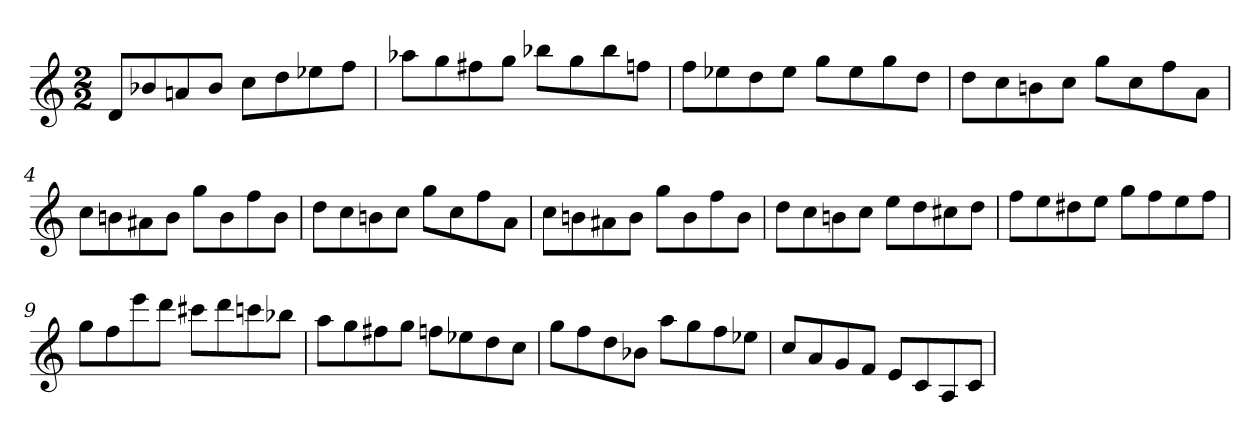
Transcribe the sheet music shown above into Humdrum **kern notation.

**kern
*part1
*staff1
*M2/2
=
8dL
8b-X
8an
8b-J
8ccL
8dd
8ee-X
8ffJ
=1
8aa-XL
8gg
8ff#X
8ggJ
8bb-XL
8gg
8bb-
8ffnJ
=2
8ffL
8ee-X
8dd
8ee-J
8ggL
8ee-
8gg
8ddJ
=3
8ddL
8cc
8bn
8ccJ
8ggL
8cc
8ff
8aJ
=4
8ccL
8bn
8a#X
8bJ
8ggL
8b
8ff
8bJ
=5
8ddL
8cc
8bn
8ccJ
8ggL
8cc
8ff
8aJ
=6
8ccL
8bn
8a#X
8bJ
8ggL
8b
8ff
8bJ
=7
8ddL
8cc
8bn
8ccJ
8eeL
8dd
8cc#X
8ddJ
=8
8ffL
8ee
8dd#X
8eeJ
8ggL
8ff
8ee
8ffJ
=9
8ggL
8ff
8eee
8dddJ
8ccc#XL
8ddd
8cccn
8bb-XJ
=10
8aaL
8gg
8ff#X
8ggJ
8ffnL
8ee-X
8dd
8ccJ
=11
8ggL
8ff
8dd
8b-XJ
8aaL
8gg
8ff
8ee-XJ
=12
8ccL
8a
8g
8fJ
8eL
8c
8A
8cJ
=
*-
